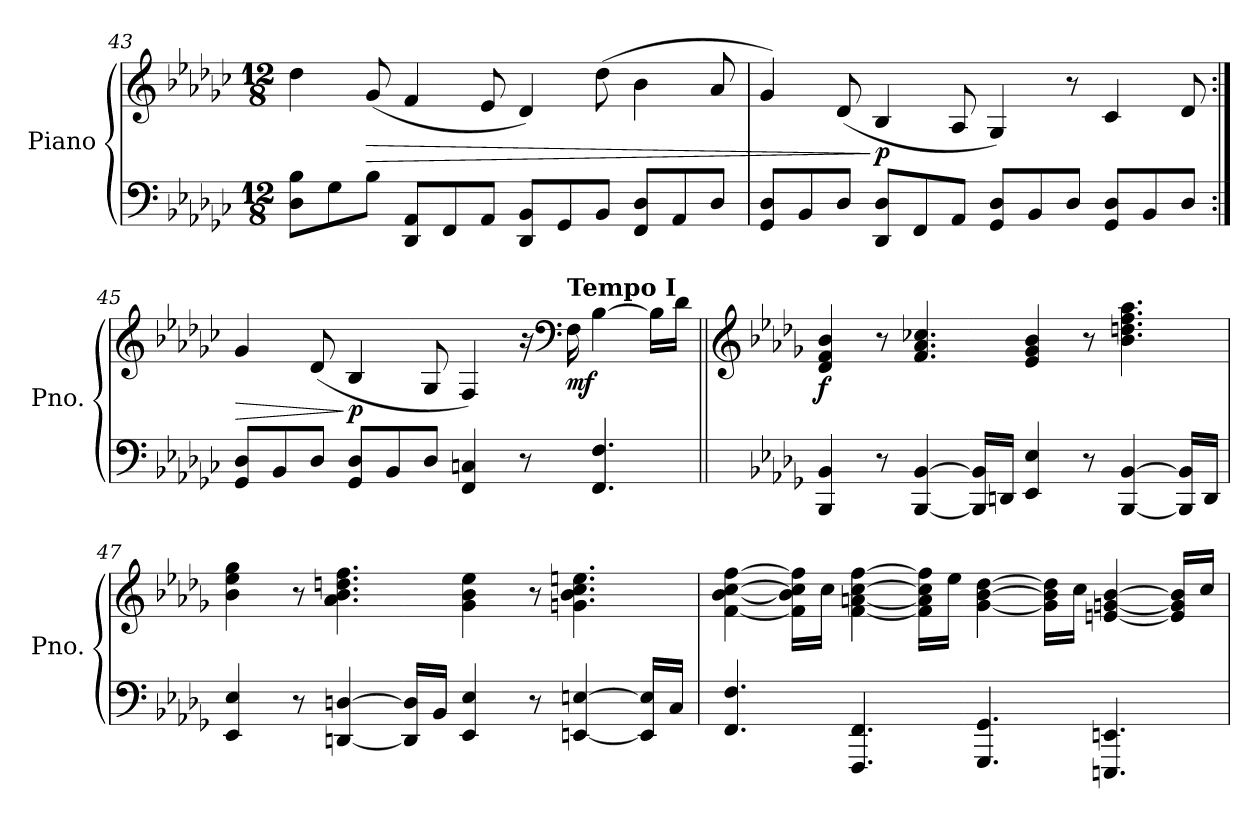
**kern	**kern	**dynam
*part1	*part1	*part1
*staff2	*staff1	*staff1/2
*I"Piano	*	*
*I'Pno.	*	*
*clefF4	*clefG2	*
*k[b-e-a-d-g-c-]	*k[b-e-a-d-g-c-]	*
*M12/8	*M12/8	*
=43	=43	=43
8D-\ 8B-\L	4dd-\	.
8G-\	.	.
!	!	!LO:HP:b
8B-\J	(>8g-/	>
8DD-/ 8AA-/L	4f/	.
8FF/	.	.
8AA-/J	8e-/	.
8DD-/ 8BB-/L	4d-/)	.
8GG-/	.	.
8BB-/J	(8dd-\	.
8FF/ 8D-/L	4b-\	.
8AA-/	.	.
8D-/J	8a-/	.
!!LO:PB:g=z
=44	=44	=44
8GG-/ 8D-/L	4g-/)	.
8BB-/	.	.
8D-/J	(>8d-/	.
!	!	!LO:DY:n=1:b
8DD-/ 8D-/L	4B-/	] p
8FF/	.	.
8AA-/J	8A-/	.
8GG-/ 8D-/L	4G-/)	.
8BB-/	.	.
8D-/J	8r	.
8GG-/ 8D-/L	4c-/	.
8BB-/	.	.
8D-/J	8d-/	.
=45:|!	=45:|!	=45:|!
!	!	!LO:HP:b
8GG-/ 8D-/L	4g-/	>
8BB-/	.	.
8D-/J	(>8d-/	.
!	!	!LO:DY:n=1:b
8GG-/ 8D-/L	4B-/	] p
8BB-/	.	.
8D-/J	8G-/	.
4FF/ 4Cn/	4F/)	.
8r	16r	.
*	*clefF4	*
!	!LO:TX:a:B:t=Tempo I	!
!	!	!LO:DY:n=2:b
.	16F\	mf
4.FF/ 4.F/	[4B-\	.
.	16B-\LL]	.
.	16d-\JJ	.
!!LO:LB:g=z
=46||	=46||	=46||
*	*clefG2	*
*k[b-e-a-d-g-]	*k[b-e-a-d-g-]	*
!	!	!LO:DY:b
4BBB-/ 4BB-/	4d-/ 4f/ 4b-/	f
8r	8r	.
[4BBB-/ [4BB-/	4.f/ 4.a-/ 4.cc-X/	.
16BBB-/] 16BB-/]LL	.	.
16DDn/JJ	.	.
4EE-/ 4E-/	4e-/ 4g-/ 4b-/	.
8r	8r	.
[4BBB-/ [4BB-/	4.b-\ 4.ddn\ 4.ff\ 4.aa-\	.
16BBB-/] 16BB-/]LL	.	.
16DD/JJ	.	.
=47	=47	=47
4EE-/ 4E-/	4b-\ 4ee-\ 4gg-\	.
8r	8r	.
[4DDn/ [4Dn/	4.a-\ 4.b-\ 4.ddn\ 4.ff\	.
16DD/] 16D/]LL	.	.
16BB-/JJ	.	.
4EE-/ 4E-/	4g-\ 4b-\ 4ee-\	.
8r	8r	.
[4EEn/ [4En/	4.gn\ 4.b-\ 4.cc\ 4.een\	.
16EE/] 16E/]LL	.	.
16C/JJ	.	.
=48	=48	=48
4.FF/ 4.F/	[4f\ [4b-\ [4cc\ [4ff\	.
.	16f\] 16b-\] 16cc\] 16ff\]LL	.
.	16cc\JJ	.
4.FFF/ 4.FF/	[4f\ [4an\ [4cc\ [4ff\	.
.	16f\] 16a\] 16cc\] 16ff\]LL	.
.	16ee-\JJ	.
4.GGG-/ 4.GG-/	[4g-\ [4b-\ [4dd-\	.
.	16g-\] 16b-\] 16dd-\]LL	.
.	16cc\JJ	.
4.EEEn/ 4.EEn/	[4en/ [4gn/ [4b-/	.
.	16e/] 16g/] 16b-/]LL	.
.	16cc/JJ	.
=	=	=
*-	*-	*-
